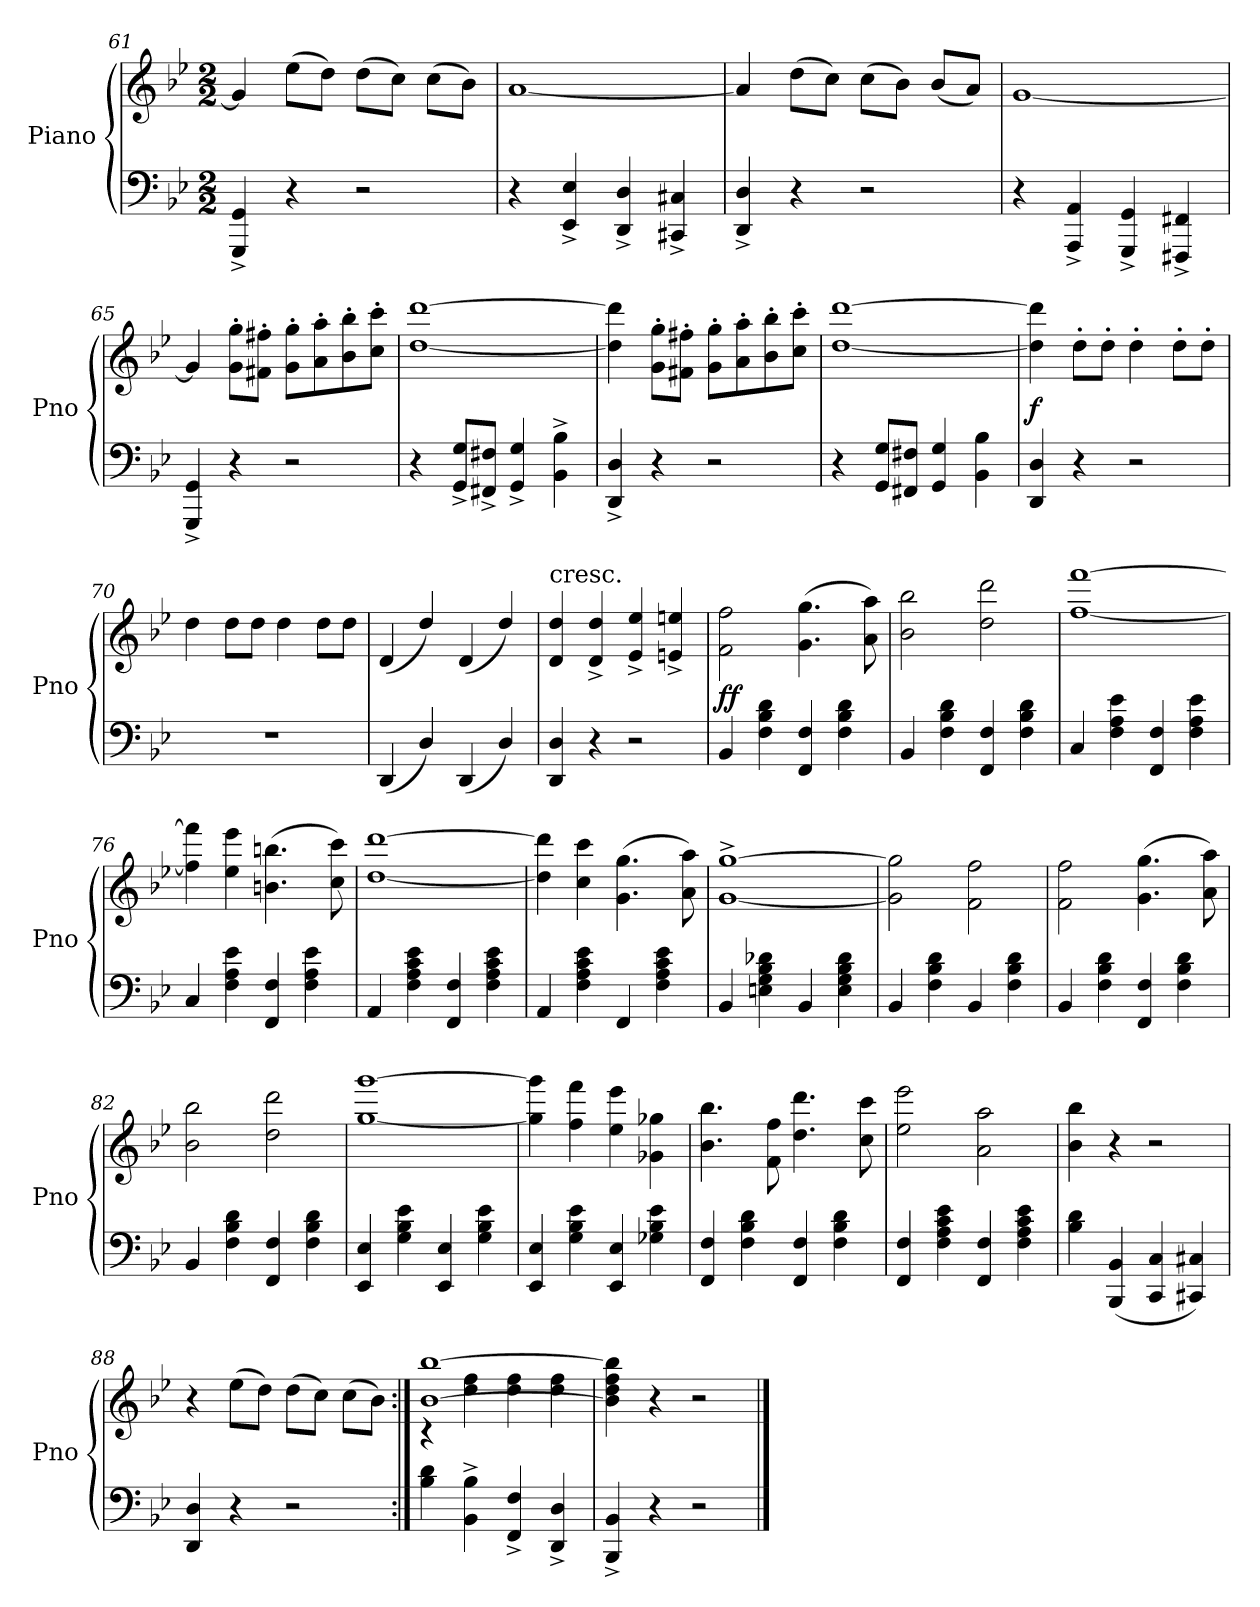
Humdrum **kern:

**kern	**kern	**dynam
*part1	*part1	*part1
*staff2	*staff1	*staff1/2
*I"Piano	*	*
*I'Pno	*	*
*clefF4	*clefG2	*
*k[b-e-]	*k[b-e-]	*
*M2/2	*M2/2	*
=61	=61	=61
4GGG^/ 4GG^/	4g/]	.
4r	(8ee-\L	.
.	8dd\J)	.
2r	(8dd\L	.
.	8cc\J)	.
.	(8cc\L	.
.	8b-\J)	.
=62	=62	=62
4r	[1a	.
4EE-^/ 4E-^/	.	.
4DD^/ 4D^/	.	.
4CC#X^/ 4C#X^/	.	.
=63	=63	=63
4DD^/ 4D^/	4a/]	.
4r	(8dd\L	.
.	8cc\J)	.
2r	(8cc\L	.
.	8b-\J)	.
.	(8b-/L	.
.	8a/J)	.
=64	=64	=64
4r	[1g	.
4AAA^/ 4AA^/	.	.
4GGG^/ 4GG^/	.	.
4FFF#X^/ 4FF#X^/	.	.
=65	=65	=65
4GGG^/ 4GG^/	4g/]	.
4r	8g'\ 8gg'\L	.
.	8f#X'\ 8ff#X'\J	.
2r	8g'\ 8gg'\L	.
.	8a'\ 8aa'\	.
.	8b-'\ 8bb-'\	.
.	8cc'\ 8ccc'\J	.
=66	=66	=66
4r	[1dd [1ddd	.
8GG^/ 8G^/L	.	.
8FF#X^/ 8F#X^/J	.	.
4GG^/ 4G^/	.	.
4BB-^\ 4B-^\	.	.
=67	=67	=67
4DD^/ 4D^/	4dd]\ 4ddd]\	.
4r	8g'\ 8gg'\L	.
.	8f#X'\ 8ff#X'\J	.
2r	8g'\ 8gg'\L	.
.	8a'\ 8aa'\	.
.	8b-'\ 8bb-'\	.
.	8cc'\ 8ccc'\J	.
=68	=68	=68
4r	[1dd [1ddd	.
8GG/ 8G/L	.	.
8FF#X/ 8F#X/J	.	.
4GG/ 4G/	.	.
4BB-\ 4B-\	.	.
=69	=69	=69
4DD/ 4D/	4dd]\ 4ddd]\	f
4r	8dd'\L	.
.	8dd'\J	.
2r	4dd'\	.
.	8dd'\L	.
.	8dd'\J	.
=70	=70	=70
1r	4dd\	.
.	8dd\L	.
.	8dd\J	.
.	4dd\	.
.	8dd\L	.
.	8dd\J	.
=71	=71	=71
(4DD/	(4d/	.
4D/)	4dd/)	.
(4DD/	(4d/	.
4D/)	4dd/)	.
=72	=72	=72
!	!LO:TX:t=cresc.	!
4DD/ 4D/	4d/ 4dd/	.
4r	4d^/ 4dd^/	.
2r	4e-^/ 4ee-^/	.
.	4en^/ 4een^/	.
=73	=73	=73
4BB-/	2f\ 2ff\	ff
4F\ 4B-\ 4d\	.	.
4FF/ 4F/	(4.g\ 4.gg\	.
4F\ 4B-\ 4d\	.	.
.	8a\ 8aa\)	.
=74	=74	=74
4BB-/	2b-\ 2bb-\	.
4F\ 4B-\ 4d\	.	.
4FF/ 4F/	2dd\ 2ddd\	.
4F\ 4B-\ 4d\	.	.
=75	=75	=75
4C/	[1ff [1fff	.
4F\ 4A\ 4e-\	.	.
4FF/ 4F/	.	.
4F\ 4A\ 4e-\	.	.
=76	=76	=76
4C/	4ff]\ 4fff]\	.
4F\ 4A\ 4e-\	4ee-\ 4eee-\	.
4FF/ 4F/	(4.bn\ 4.bbn\	.
4F\ 4A\ 4e-\	.	.
.	8cc\ 8ccc\)	.
=77	=77	=77
4AA/	[1dd [1ddd	.
4F\ 4A\ 4c\ 4e-\	.	.
4FF/ 4F/	.	.
4F\ 4A\ 4c\ 4e-\	.	.
=78	=78	=78
4AA/	4dd]\ 4ddd]\	.
4F\ 4A\ 4c\ 4e-\	4cc\ 4ccc\	.
4FF/	(4.g\ 4.gg\	.
4F\ 4A\ 4c\ 4e-\	.	.
.	8a\ 8aa\)	.
=79	=79	=79
4BB-/	[1g^ [1gg^	.
4En\ 4G\ 4B-\ 4d-X\	.	.
4BB-/	.	.
4E\ 4G\ 4B-\ 4d-\	.	.
=80	=80	=80
4BB-/	2g]\ 2gg]\	.
4F\ 4B-\ 4d\	.	.
4BB-/	2f\ 2ff\	.
4F\ 4B-\ 4d\	.	.
=81	=81	=81
4BB-/	2f\ 2ff\	.
4F\ 4B-\ 4d\	.	.
4FF/ 4F/	(4.g\ 4.gg\	.
4F\ 4B-\ 4d\	.	.
.	8a\ 8aa\)	.
=82	=82	=82
4BB-/	2b-\ 2bb-\	.
4F\ 4B-\ 4d\	.	.
4FF/ 4F/	2dd\ 2ddd\	.
4F\ 4B-\ 4d\	.	.
=83	=83	=83
4EE-/ 4E-/	[1gg [1ggg	.
4G\ 4B-\ 4e-\	.	.
4EE-/ 4E-/	.	.
4G\ 4B-\ 4e-\	.	.
=84	=84	=84
4EE-/ 4E-/	4gg]\ 4ggg]\	.
4G\ 4B-\ 4e-\	4ff\ 4fff\	.
4EE-/ 4E-/	4ee-\ 4eee-\	.
4G-X\ 4B-\ 4e-\	4g-X\ 4gg-X\	.
=85	=85	=85
4FF/ 4F/	4.b-\ 4.bb-\	.
4F\ 4B-\ 4d\	.	.
.	8f\ 8ff\	.
4FF/ 4F/	4.dd\ 4.ddd\	.
4F\ 4B-\ 4d\	.	.
.	8cc\ 8ccc\	.
=86	=86	=86
4FF/ 4F/	2ee-\ 2eee-\	.
4F\ 4A\ 4c\ 4e-\	.	.
4FF/ 4F/	2a\ 2aa\	.
4F\ 4A\ 4c\ 4e-\	.	.
=87	=87	=87
4B-\ 4d\	4b-\ 4bb-\	.
(4BBB-/ 4BB-/	4r	.
4CC/ 4C/	2r	.
4CC#X/ 4C#X/)	.	.
=88	=88	=88
4DD/ 4D/	4r	.
4r	(8ee-\L	.
.	8dd\J)	.
2r	(8dd\L	.
.	8cc\J)	.
.	(8cc\L	.
.	8b-\J)	.
=89:|!	=89:|!	=89:|!
*	*^	*
4B-\ 4d\	[1b- [1bb-	4r	.
4BB-^\ 4B-^\	.	4dd\ 4ff\	.
4FF^/ 4F^/	.	4dd\ 4ff\	.
4DD^/ 4D^/	.	4dd\ 4ff\	.
*	*v	*v	*
=90	=90	=90
4BBB-^/ 4BB-^/	4b-]\ 4dd\ 4ff\ 4bb-]\	.
4r	4r	.
2r	2r	.
==	==	==
*-	*-	*-
